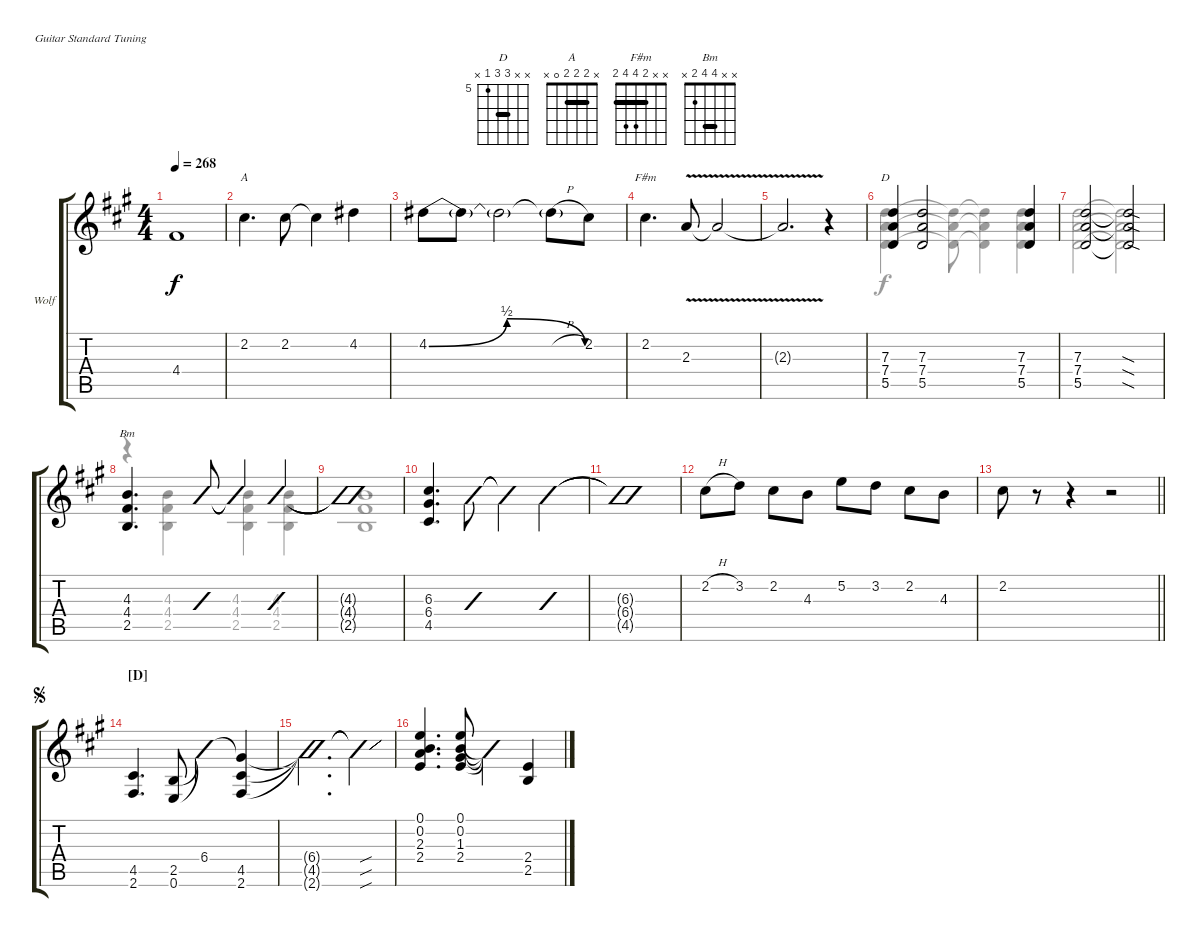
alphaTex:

\defaultSystemsLayout 4
\bracketExtendMode groupsimilarinstruments
\firstSystemTrackNameOrientation horizontal
\otherSystemsTrackNameOrientation horizontal
\track ("Wolf Hoffmann (1)" "Wolf") {instrument distortionguitar}
\staff {score tabs}
\tuning (E4 B3 G3 D3 A2 E2)
\chord ("D" x x 7 7 5 x) {firstfret 5 barre 7}
\chord ("A" x 2 2 2 0 x) {barre (2 2)}
\chord ("F#m" x x 2 4 4 2) {barre 2}
\chord ("Bm" x x 4 4 2 x) {barre 4}
\voice
\ts (4 4)
\tempo 268
\clef g2
\ks a
4.4{t}.1{dy f} |
2.2.4{d ch "A"} 2.2.8 2.2{t}.4 4.2.4 |
4.2{be (bendrelease 0 0 28.799999999999997 2 53.4 2 60 0)}.8 4.2{t}.8 4.2{t}.2 4.2{h t}.8 2.2.8 |
2.2.4{d ch "F#m"} 2.3{v}.8 2.3{v t}.2 |
2.3{v t}.2{d} r.4 |
(5.5 7.4 7.3).4{ch "D"} (5.5 7.4 7.3).2 (5.5 7.4 7.3).4 |
(7.3 7.4 5.5).2 (5.5{sod t} 7.4{sod t} 7.3{sod t}).2 |
(4.3 4.4 2.5).4{d ch "Bm"} (2.5 4.4 4.3).8{slashed} (2.5{t} 4.4{t} 4.3{t}).4{slashed} (2.5 4.4 4.3).4{slashed} |
(4.3{t} 4.4{t} 2.5{t}).1{slashed} |
(4.5 6.4 6.3).4{d} (6.3 6.4 4.5).8{slashed} (4.5{t} 6.4{t} 6.3{t}).4{slashed} (6.3 6.4 4.5).4{slashed} |
(4.5{t} 6.4{t} 6.3{t}).1{slashed} |
2.2{h}.8 3.2.8 2.2.8 4.3.8 5.2.8 3.2.8 2.2.8 4.3.8 |
\barLineRight lightlight
2.2.8 r.8 r.4 r.2 |
\section ("D" "")
\jump segno
(2.6 4.5).4{d} (0.6 2.5).8 (0.6{t} 2.5{t} 6.4).4{slashed} (2.6 4.5 6.4{t}).4 |
(4.5{t} 2.6{t} 6.4{t}).2{d slashed} (2.6{sou t} 4.5{sou t} 6.4{sou t}).4{slashed} |
(2.4 2.3 0.2 0.1).4{d} (2.4 1.3 0.2 0.1).8 (0.1{t} 0.2{t} 1.3{t} 2.4{t}).4{slashed} (2.5 2.4).4
\voice
\clef g2
\ottava regular
\simile none
\ks a
|
|
|
|
|
(7.3 7.4 5.5).4{d} (5.5{t} 7.4{t} 7.3{t}).8 (7.3{t} 7.4{t} 5.5{t}).4 (5.5 7.4 7.3).4 |
(7.3 7.4 5.5).2 (5.5{sod t} 7.4{sod t} 7.3{sod t}).2 |
r.4 (2.5 4.4 4.3).4 (2.5 4.4 4.3).4 (2.5 4.4 4.3).4 |
(2.5 4.4 4.3).1 |
|
|
|
\barLineRight lightlight
|
|
|
